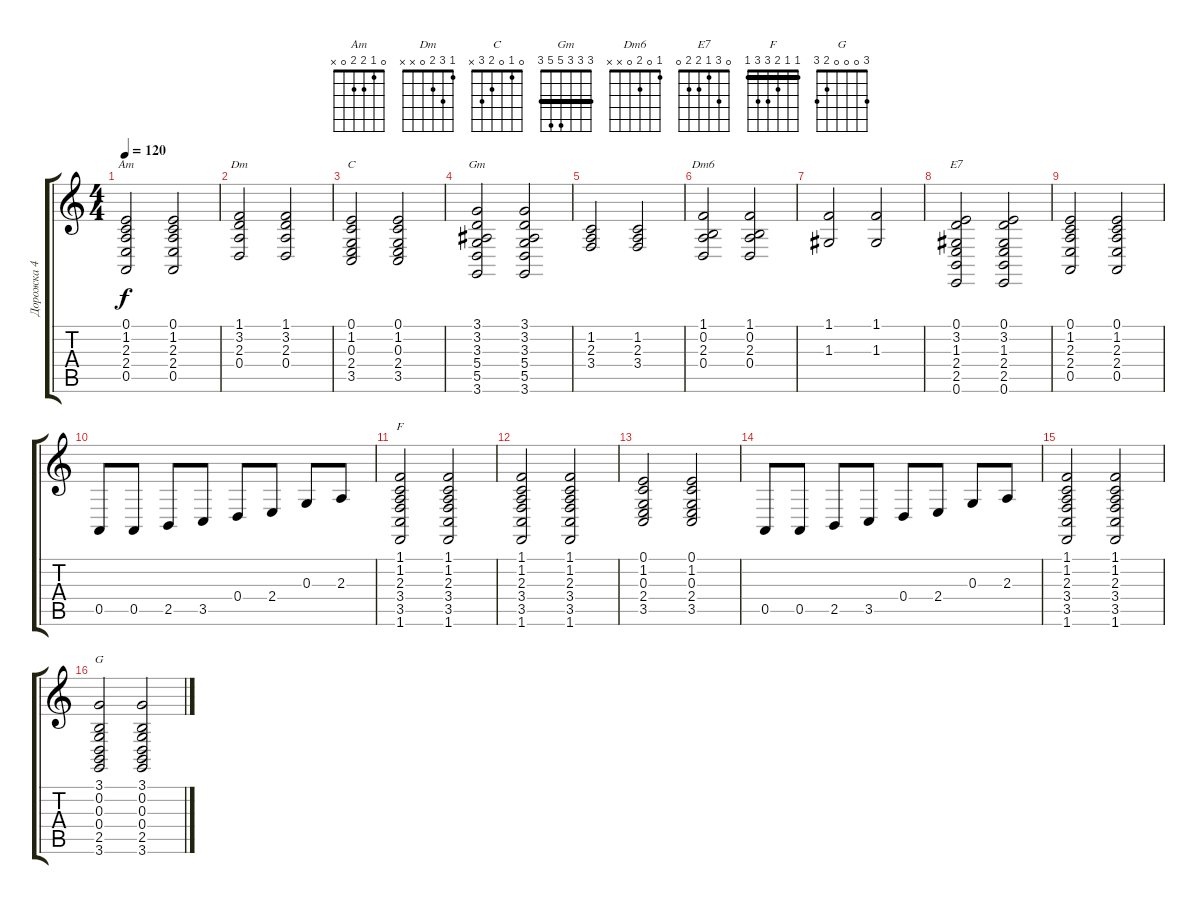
\track ("Дорожка 4" "Дорожка 4") {instrument electricgrandpiano}
\staff {score tabs}
\tuning (E4 B3 G3 D3 A2 E2) {hide}
\chord ("Am" 0 1 2 2 0 x)
\chord ("Dm" 1 3 2 0 x x)
\chord ("C" 0 1 0 2 3 x)
\chord ("Gm" 3 3 3 5 5 3) {barre 3}
\chord ("Dm6" 1 0 2 0 x x)
\chord ("E7" 0 3 1 2 2 0)
\chord ("F" 1 1 2 3 3 1) {barre 1}
\chord ("G" 3 0 0 0 2 3)
\ts (4 4)
\tempo 120
\clef g2
\ks c
(0.1 1.2 2.3 2.4 0.5).2{ch "Am" dy f} (0.1 1.2 2.3 2.4 0.5).2 |
(1.1 3.2 2.3 0.4).2{ch "Dm"} (1.1 3.2 2.3 0.4).2 |
(0.1 1.2 0.3 2.4 3.5).2{ch "C"} (0.1 1.2 0.3 2.4 3.5).2 |
(3.1 3.2 3.3 5.4 5.5 3.6).2{ch "Gm"} (3.1 3.2 3.3 5.4 5.5 3.6).2 |
(1.2 2.3 3.4).2 (1.2 2.3 3.4).2 |
(1.1 0.2 2.3 0.4).2{ch "Dm6"} (1.1 0.2 2.3 0.4).2 |
(1.1 1.3).2 (1.1 1.3).2 |
(0.1 3.2 1.3 2.4 2.5 0.6).2{ch "E7"} (0.1 3.2 1.3 2.4 2.5 0.6).2 |
(0.1 1.2 2.3 2.4 0.5).2 (0.1 1.2 2.3 2.4 0.5).2 |
0.5.8 0.5.8 2.5.8 3.5.8 0.4.8 2.4.8 0.3.8 2.3.8 |
(1.1 1.2 2.3 3.4 3.5 1.6).2{ch "F"} (1.1 1.2 2.3 3.4 3.5 1.6).2 |
(1.1 1.2 2.3 3.4 3.5 1.6).2 (1.1 1.2 2.3 3.4 3.5 1.6).2 |
(0.1 1.2 0.3 2.4 3.5).2 (0.1 1.2 0.3 2.4 3.5).2 |
0.5.8 0.5.8 2.5.8 3.5.8 0.4.8 2.4.8 0.3.8 2.3.8 |
(1.1 1.2 2.3 3.4 3.5 1.6).2 (1.1 1.2 2.3 3.4 3.5 1.6).2 |
(3.1 0.2 0.3 0.4 2.5 3.6).2{ch "G"} (3.1 0.2 0.3 0.4 2.5 3.6).2
